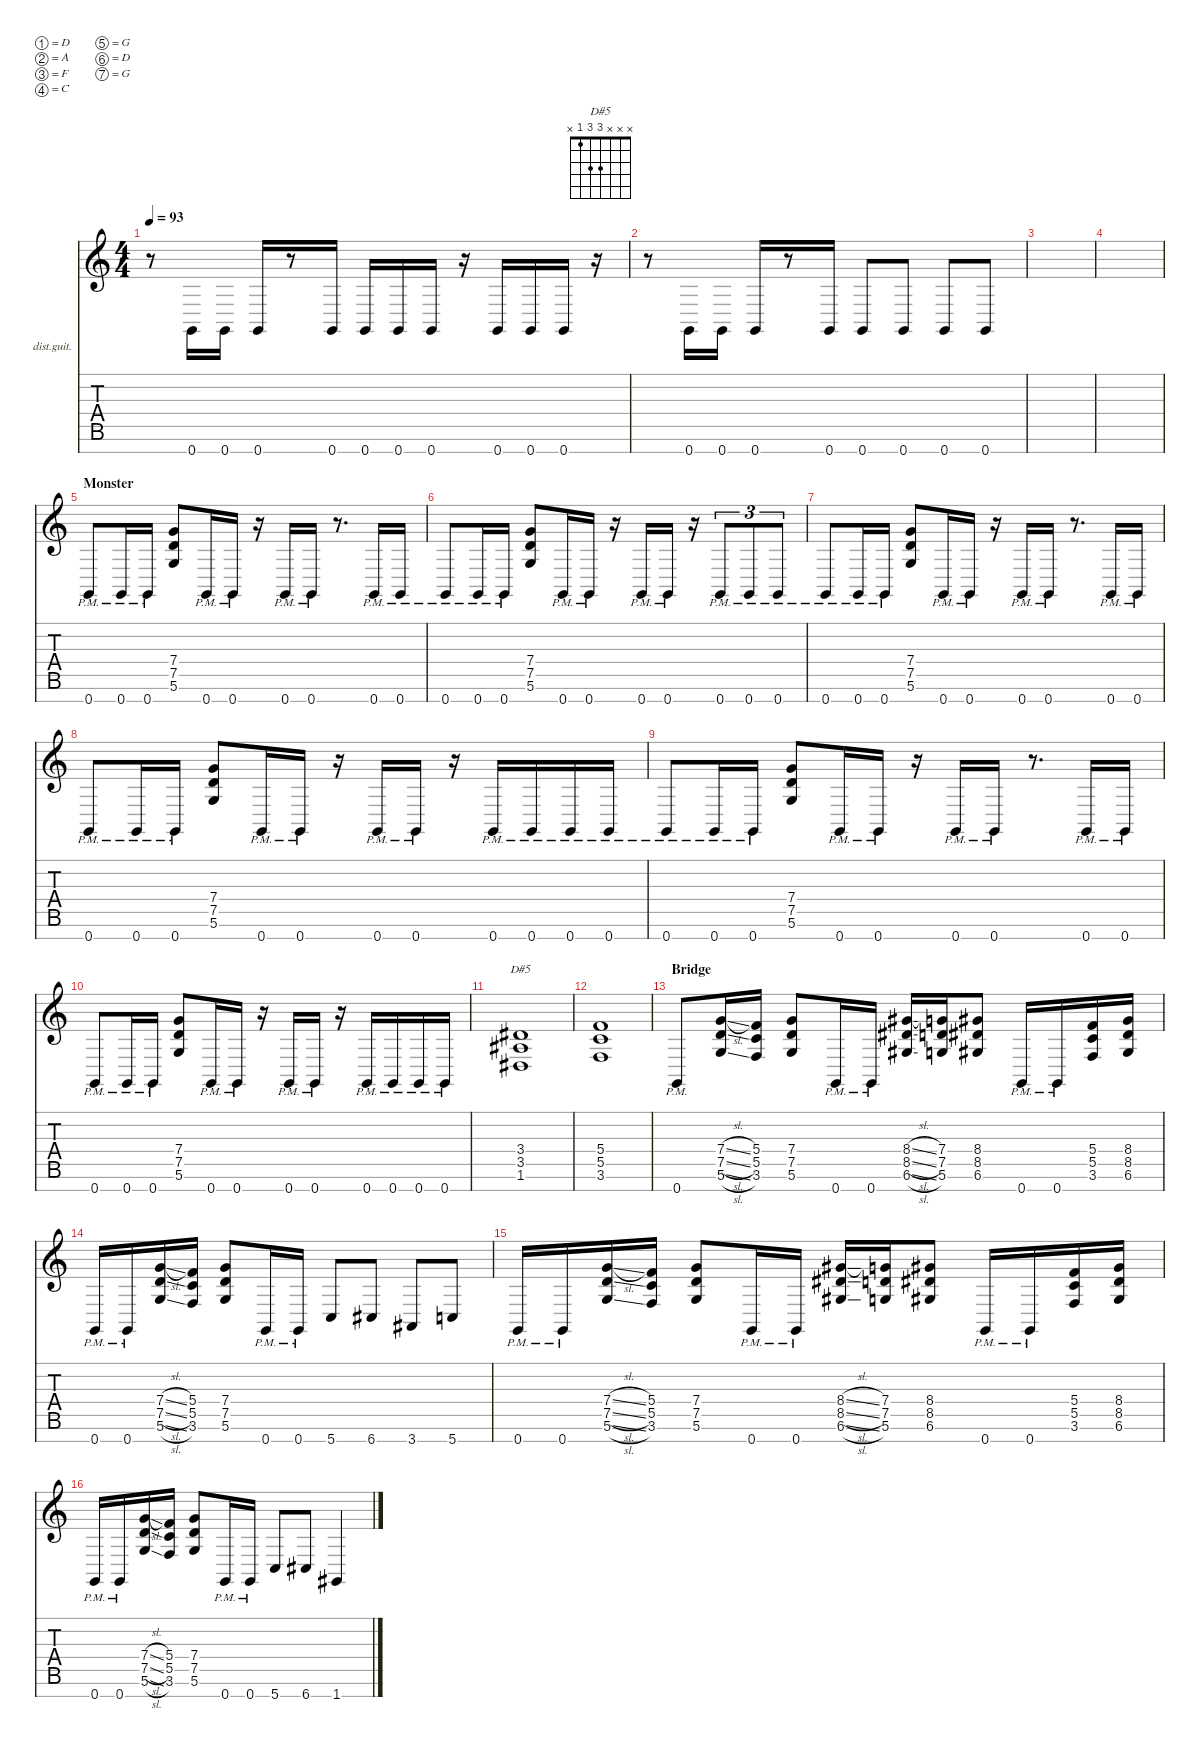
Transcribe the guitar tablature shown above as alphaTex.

\defaultSystemsLayout 2
\hideDynamics
\bracketExtendMode nobrackets
\firstSystemTrackNameOrientation horizontal
\otherSystemsTrackNameOrientation horizontal
\track ("Rhytm" "dist.guit.") {defaultSystemsLayout 2 instrument distortionguitar}
\staff {score tabs}
\tuning (D4 A3 F3 C3 G2 D2 G1)
\chord ("D#5" x x x 3 3 1 x) {showfingering false}
\ts (4 4)
\scale
1.03043
\tempo 93
\accidentals auto
\clef g2
\ottava regular
\simile none
\scale
1.03043
\ks c
r.8{dy mf beam Down} 0.7.16{beam Up} 0.7.16{beam Up} 0.7.16{beam Up} r.8{beam Up} 0.7.16{beam Up} 0.7.16{beam Up} 0.7.16{beam Up} 0.7.16{beam Up} r.16{beam Up} 0.7.16{beam Up} 0.7.16{beam Up} 0.7.16{beam Up} r.16{beam Up} |
\scale
0.969568
\scale
0.969568 r.8{beam Down} 0.7.16{beam Up} 0.7.16{beam Up} 0.7.16{beam Up} r.8{beam Up} 0.7.16{beam Up} 0.7.8{beam Up} 0.7.8{beam Up} 0.7.8{beam Up} 0.7.8{beam Up} |
\scale
1.02601
\scale
1.02601 |
\scale
0.973989
\scale
0.973989 |
\section ("" "Monster")
\scale
1.03043
\scale
1.03043 0.7{pm}.8{beam Up} 0.7{pm}.16{beam Up} 0.7{pm}.16{beam Up} (5.6 7.5 7.4).8{beam Up} 0.7{pm}.16{beam Up} 0.7{pm}.16{beam Up} r.16{beam Up} 0.7{pm}.16{beam Up} 0.7{pm}.16{beam Up} r.8{d beam Up} 0.7{pm}.16{beam Up} 0.7{pm}.16{beam Up} |
\scale
0.969568
\scale
0.969568 0.7{pm}.8{beam Up} 0.7{pm}.16{beam Up} 0.7{pm}.16{beam Up} (5.6 7.5 7.4).8{beam Up} 0.7{pm}.16{beam Up} 0.7{pm}.16{beam Up} r.16{beam Up} 0.7{pm}.16{beam Up} 0.7{pm}.16{beam Up} r.16{beam Up} 0.7{pm}.8{tu (3 2) beam Up} 0.7{pm}.8{tu (3 2) beam Up} 0.7{pm}.8{tu (3 2) beam Up} |
\scale
1.03043
\scale
1.03043 0.7{pm}.8{beam Up} 0.7{pm}.16{beam Up} 0.7{pm}.16{beam Up} (5.6 7.5 7.4).8{beam Up} 0.7{pm}.16{beam Up} 0.7{pm}.16{beam Up} r.16{beam Up} 0.7{pm}.16{beam Up} 0.7{pm}.16{beam Up} r.8{d beam Up} 0.7{pm}.16{beam Up} 0.7{pm}.16{beam Up} |
\scale
0.969568
\scale
0.969568 0.7{pm}.8{beam Up} 0.7{pm}.16{beam Up} 0.7{pm}.16{beam Up} (5.6 7.5 7.4).8{beam Up} 0.7{pm}.16{beam Up} 0.7{pm}.16{beam Up} r.16{beam Up} 0.7{pm}.16{beam Up} 0.7{pm}.16{beam Up} r.16{beam Up} 0.7{pm}.16{beam Up} 0.7{pm}.16{beam Up} 0.7{pm}.16{beam Up} 0.7{pm}.16{beam Up} |
\scale
1.03043
\scale
1.03043 0.7{pm}.8{beam Up} 0.7{pm}.16{beam Up} 0.7{pm}.16{beam Up} (5.6 7.5 7.4).8{beam Up} 0.7{pm}.16{beam Up} 0.7{pm}.16{beam Up} r.16{beam Up} 0.7{pm}.16{beam Up} 0.7{pm}.16{beam Up} r.8{d beam Up} 0.7{pm}.16{beam Up} 0.7{pm}.16{beam Up} |
\scale
0.969568
\scale
0.969568 0.7{pm}.8{beam Up} 0.7{pm}.16{beam Up} 0.7{pm}.16{beam Up} (5.6 7.5 7.4).8{beam Up} 0.7{pm}.16{beam Up} 0.7{pm}.16{beam Up} r.16{beam Up} 0.7{pm}.16{beam Up} 0.7{pm}.16{beam Up} r.16{beam Up} 0.7{pm}.16{beam Up} 0.7{pm}.16{beam Up} 0.7{pm}.16{beam Up} 0.7{pm}.16{beam Up} |
\scale
1.03043
\scale
1.03043 (1.6{acc #} 3.5{acc #} 3.4{acc #}).1{ch "D#5" beam Up} |
\scale
0.969568
\scale
0.969568 (3.6 5.5 5.4).1{beam Up} |
\section ("" "Bridge")
\scale
1.03043
\scale
1.03043 0.7{pm}.8{beam Up} (5.6{sl} 7.5{sl} 7.4{sl}).16{beam Up} (3.6 5.5 5.4).16{beam Up} (5.6 7.5 7.4).8{beam Up} 0.7{pm}.16{beam Up} 0.7{pm}.16{beam Up} (6.6{sl acc #} 8.5{sl acc #} 8.4{sl acc #}).16{beam Up} (5.6 7.5 7.4).16{beam Up} (6.6{acc #} 8.5{acc #} 8.4{acc #}).8{beam Up} 0.7{pm}.16{beam Up} 0.7{pm}.16{beam Up} (3.6 5.5 5.4).16{beam Up} (6.6{acc #} 8.5{acc #} 8.4{acc #}).16{beam Up} |
\scale
0.969568
\scale
0.969568 0.7{pm}.16{beam Up} 0.7{pm}.16{beam Up} (5.6{sl} 7.5{sl} 7.4{sl}).16{beam Up} (3.6 5.5 5.4).16{beam Up} (5.6 7.5 7.4).8{beam Up} 0.7{pm}.16{beam Up} 0.7{pm}.16{beam Up} 5.7.8{beam Up} 6.7{acc #}.8{beam Up} 3.7{acc #}.8{beam Up} 5.7.8{beam Up} |
\scale
1.02601
\scale
1.02601 0.7{pm}.16{beam Up} 0.7{pm}.16{beam Up} (5.6{sl} 7.5{sl} 7.4{sl}).16{beam Up} (3.6 5.5 5.4).16{beam Up} (5.6 7.5 7.4).8{beam Up} 0.7{pm}.16{beam Up} 0.7{pm}.16{beam Up} (6.6{sl acc #} 8.5{sl acc #} 8.4{sl acc #}).16{beam Up} (5.6 7.5 7.4).16{beam Up} (6.6{acc #} 8.5{acc #} 8.4{acc #}).8{beam Up} 0.7{pm}.16{beam Up} 0.7{pm}.16{beam Up} (3.6 5.5 5.4).16{beam Up} (6.6{acc #} 8.5{acc #} 8.4{acc #}).16{beam Up} |
\scale
0.973989
\scale
0.973989 0.7{pm}.16{beam Up} 0.7{pm}.16{beam Up} (5.6{sl} 7.5{sl} 7.4{sl}).16{beam Up} (3.6 5.5 5.4).16{beam Up} (5.6 7.5 7.4).8{beam Up} 0.7{pm}.16{beam Up} 0.7{pm}.16{beam Up} 5.7.8{beam Up} 6.7{acc #}.8{beam Up} 1.7{acc #}.4{beam Up}
